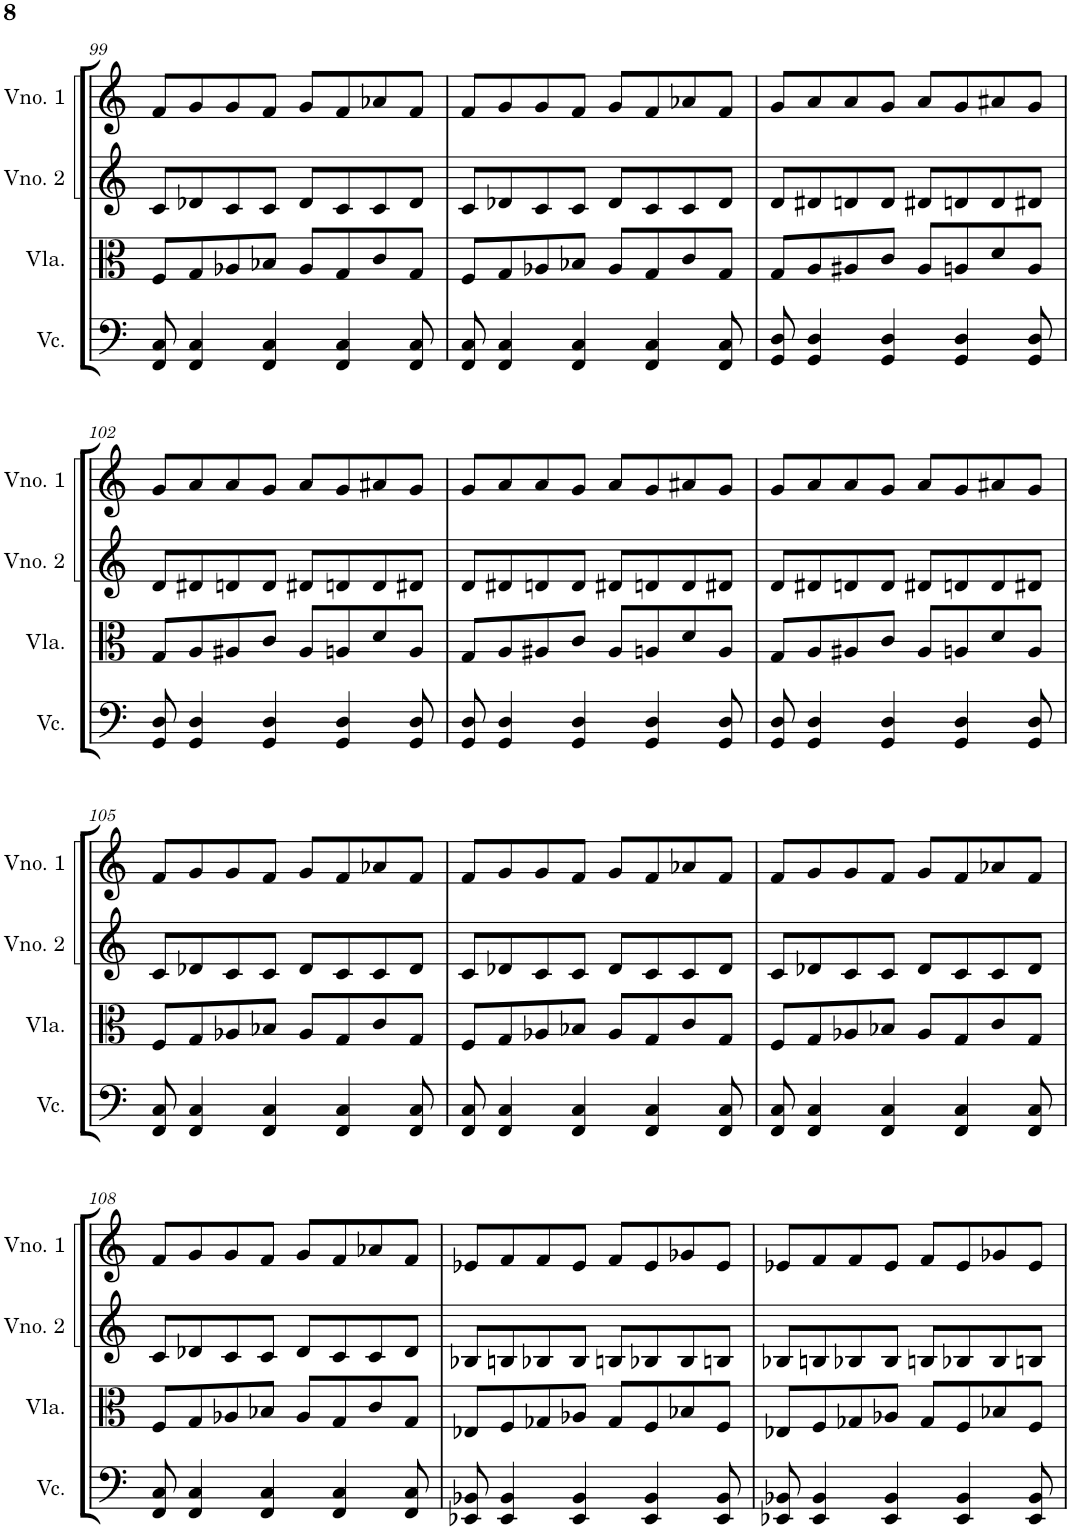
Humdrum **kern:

**kern	**kern	**kern	**kern
*part4	*part3	*part2	*part1
*staff4	*staff3	*staff2	*staff1
*I"Violoncelo	*I"Viola	*I"Violino 2	*I"Violino 1
*I'Vc.	*I'Vla.	*I'Vno. 2	*I'Vno. 1
!!LO:PB:g=z
*clefF4	*clefC3	*clefG2	*clefG2
*k[]	*k[]	*k[]	*k[]
*M4/4	*M4/4	*M4/4	*M4/4
=99	=99	=99	=99
8FF/ 8C/	8F/L	8c/L	8f/L
4FF/ 4C/	8G/	8d-X/	8g/
.	8A-X/	8c/	8g/
4FF/ 4C/	8B-X/J	8c/J	8f/J
.	8A-/L	8d-/L	8g/L
4FF/ 4C/	8G/	8c/	8f/
.	8c/	8c/	8a-X/
8FF/ 8C/	8G/J	8d-/J	8f/J
=100	=100	=100	=100
8FF/ 8C/	8F/L	8c/L	8f/L
4FF/ 4C/	8G/	8d-X/	8g/
.	8A-X/	8c/	8g/
4FF/ 4C/	8B-X/J	8c/J	8f/J
.	8A-/L	8d-/L	8g/L
4FF/ 4C/	8G/	8c/	8f/
.	8c/	8c/	8a-X/
8FF/ 8C/	8G/J	8d-/J	8f/J
=101	=101	=101	=101
8GG/ 8D/	8G/L	8d/L	8g/L
4GG/ 4D/	8A/	8d#X/	8a/
.	8A#X/	8dn/	8a/
4GG/ 4D/	8c/J	8d/J	8g/J
.	8A#/L	8d#X/L	8a/L
4GG/ 4D/	8An/	8dn/	8g/
.	8d/	8d/	8a#X/
8GG/ 8D/	8A/J	8d#X/J	8g/J
!!LO:LB:g=z
=102	=102	=102	=102
8GG/ 8D/	8G/L	8d/L	8g/L
4GG/ 4D/	8A/	8d#X/	8a/
.	8A#X/	8dn/	8a/
4GG/ 4D/	8c/J	8d/J	8g/J
.	8A#/L	8d#X/L	8a/L
4GG/ 4D/	8An/	8dn/	8g/
.	8d/	8d/	8a#X/
8GG/ 8D/	8A/J	8d#X/J	8g/J
=103	=103	=103	=103
8GG/ 8D/	8G/L	8d/L	8g/L
4GG/ 4D/	8A/	8d#X/	8a/
.	8A#X/	8dn/	8a/
4GG/ 4D/	8c/J	8d/J	8g/J
.	8A#/L	8d#X/L	8a/L
4GG/ 4D/	8An/	8dn/	8g/
.	8d/	8d/	8a#X/
8GG/ 8D/	8A/J	8d#X/J	8g/J
=104	=104	=104	=104
8GG/ 8D/	8G/L	8d/L	8g/L
4GG/ 4D/	8A/	8d#X/	8a/
.	8A#X/	8dn/	8a/
4GG/ 4D/	8c/J	8d/J	8g/J
.	8A#/L	8d#X/L	8a/L
4GG/ 4D/	8An/	8dn/	8g/
.	8d/	8d/	8a#X/
8GG/ 8D/	8A/J	8d#X/J	8g/J
!!LO:LB:g=z
=105	=105	=105	=105
8FF/ 8C/	8F/L	8c/L	8f/L
4FF/ 4C/	8G/	8d-X/	8g/
.	8A-X/	8c/	8g/
4FF/ 4C/	8B-X/J	8c/J	8f/J
.	8A-/L	8d-/L	8g/L
4FF/ 4C/	8G/	8c/	8f/
.	8c/	8c/	8a-X/
8FF/ 8C/	8G/J	8d-/J	8f/J
=106	=106	=106	=106
8FF/ 8C/	8F/L	8c/L	8f/L
4FF/ 4C/	8G/	8d-X/	8g/
.	8A-X/	8c/	8g/
4FF/ 4C/	8B-X/J	8c/J	8f/J
.	8A-/L	8d-/L	8g/L
4FF/ 4C/	8G/	8c/	8f/
.	8c/	8c/	8a-X/
8FF/ 8C/	8G/J	8d-/J	8f/J
=107	=107	=107	=107
8FF/ 8C/	8F/L	8c/L	8f/L
4FF/ 4C/	8G/	8d-X/	8g/
.	8A-X/	8c/	8g/
4FF/ 4C/	8B-X/J	8c/J	8f/J
.	8A-/L	8d-/L	8g/L
4FF/ 4C/	8G/	8c/	8f/
.	8c/	8c/	8a-X/
8FF/ 8C/	8G/J	8d-/J	8f/J
!!LO:LB:g=z
=108	=108	=108	=108
8FF/ 8C/	8F/L	8c/L	8f/L
4FF/ 4C/	8G/	8d-X/	8g/
.	8A-X/	8c/	8g/
4FF/ 4C/	8B-X/J	8c/J	8f/J
.	8A-/L	8d-/L	8g/L
4FF/ 4C/	8G/	8c/	8f/
.	8c/	8c/	8a-X/
8FF/ 8C/	8G/J	8d-/J	8f/J
=109	=109	=109	=109
8EE-X/ 8BB-X/	8E-X/L	8B-X/L	8e-X/L
4EE-/ 4BB-/	8F/	8Bn/	8f/
.	8G-X/	8B-X/	8f/
4EE-/ 4BB-/	8A-X/J	8B-/J	8e-/J
.	8G-/L	8Bn/L	8f/L
4EE-/ 4BB-/	8F/	8B-X/	8e-/
.	8B-X/	8B-/	8g-X/
8EE-/ 8BB-/	8F/J	8Bn/J	8e-/J
=110	=110	=110	=110
8EE-X/ 8BB-X/	8E-X/L	8B-X/L	8e-X/L
4EE-/ 4BB-/	8F/	8Bn/	8f/
.	8G-X/	8B-X/	8f/
4EE-/ 4BB-/	8A-X/J	8B-/J	8e-/J
.	8G-/L	8Bn/L	8f/L
4EE-/ 4BB-/	8F/	8B-X/	8e-/
.	8B-X/	8B-/	8g-X/
8EE-/ 8BB-/	8F/J	8Bn/J	8e-/J
=	=	=	=
*-	*-	*-	*-
